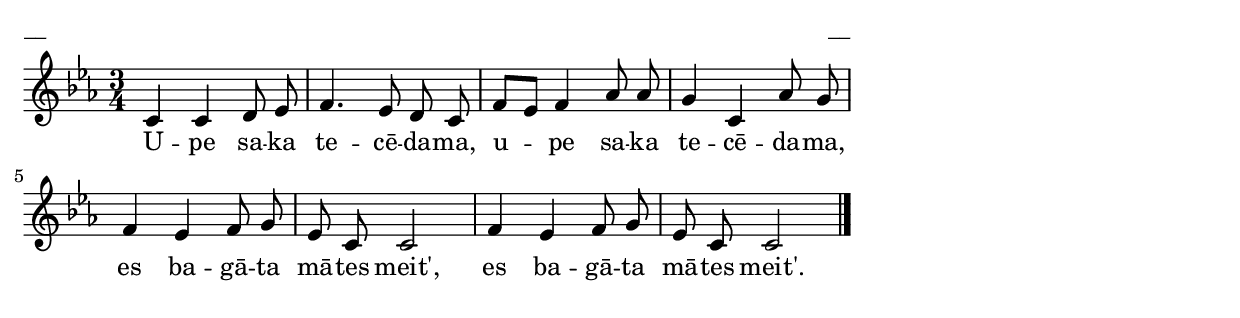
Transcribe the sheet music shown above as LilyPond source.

\version "2.13.16" 
%\header {
% title = "Upe saka tecēdama"
%}
% Dace Prūse, personal communication
\paper {
line-width = 14\cm
left-margin = 0.4\cm
between-system-padding = 0.3\cm
between-system-space = 0.3\cm
}
\layout {
indent = #0
ragged-last = ##f
}

voiceA = \relative c' {
\clef "treble"
\key c \minor
\time 3/4
c4 c d8 ees | f4. ees8 d c | f8[ ees] f4 aes8 aes | g4 c, aes'8 g | 
f4 ees f8 g | ees8 c c2 | f4 ees f8 g | ees8 c c2 
\bar "|."
}


lyricA = \lyricmode {
U -- pe sa -- ka te -- cē -- da -- ma, u -- pe sa -- ka te -- cē -- da -- ma, 
es ba -- gā -- ta mā -- tes meit', es ba -- gā -- ta mā -- tes meit'. 
}




fullScore = <<
\new Staff {
<<
\new Voice = "voiceA" { \oneVoice \autoBeamOff \voiceA }
\lyricsto "voiceA" \new Lyrics \lyricA
>>
}
>>

\score {
\fullScore
\header { piece = "__" opus = "__" }
}
\markup { \with-color #(x11-color 'white) \sans \smaller "__" }
\score {
\unfoldRepeats
\fullScore
\midi {
\context { \Staff \remove "Staff_performer" }
\context { \Voice \consists "Staff_performer" }
}
}


